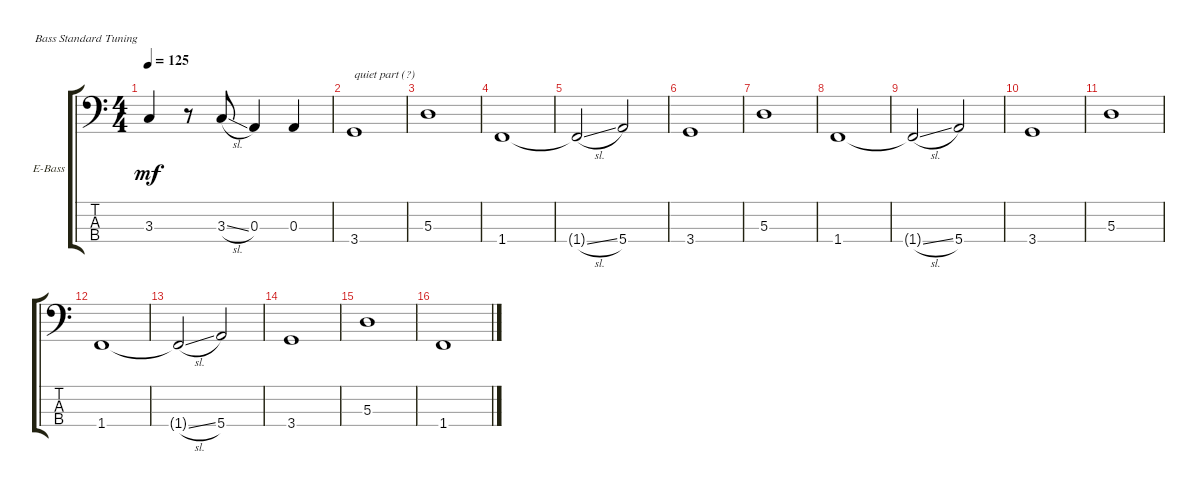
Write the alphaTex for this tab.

\defaultSystemsLayout 4
\bracketExtendMode groupsimilarinstruments
\firstSystemTrackNameOrientation horizontal
\otherSystemsTrackNameOrientation horizontal
\track ("Electric Bass" "E-Bass") {instrument electricbassfinger}
\staff {score tabs}
\tuning (G2 D2 A1 E1)
\ts (4 4)
\tempo 125
\clef f4
\ks c
3.3.4{dy mf} r.8 3.3{sl}.8 0.3.4 0.3.4 |
3.4.1{txt "quiet part (?)"} |
5.3.1 |
1.4.1 |
1.4{sl t}.2 5.4.2 |
3.4.1 |
5.3.1 |
1.4.1 |
1.4{sl t}.2 5.4.2 |
3.4.1 |
5.3.1 |
1.4.1 |
1.4{sl t}.2 5.4.2 |
3.4.1 |
5.3.1 |
1.4.1
